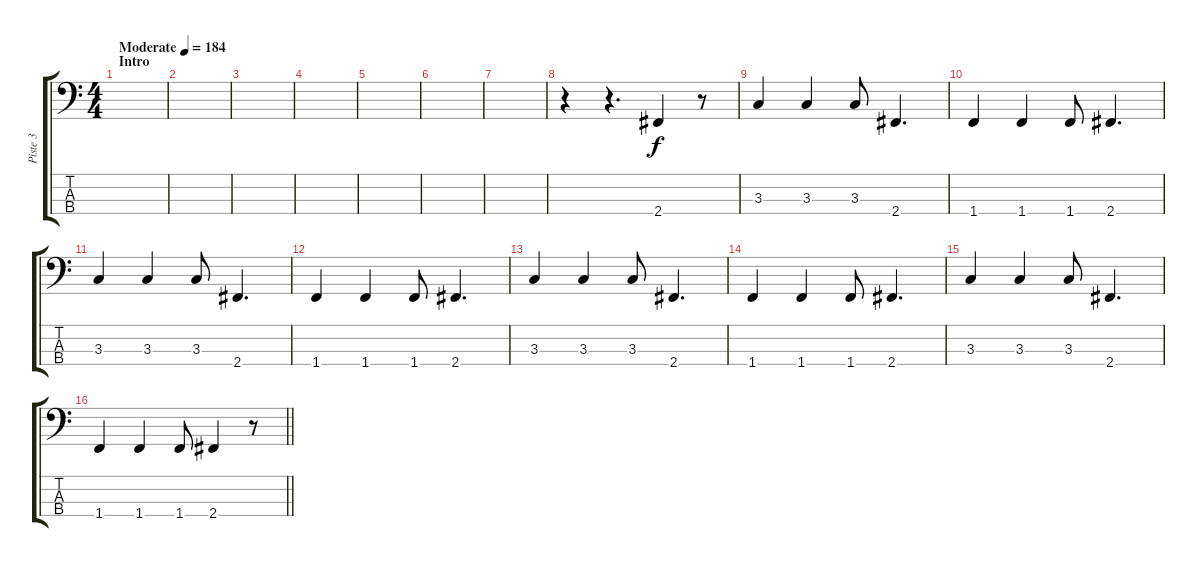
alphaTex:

\track ("Piste 3" "Piste 3") {instrument electricbasspick}
\staff {score tabs}
\tuning (G2 D2 A1 E1) {hide}
\ts (4 4)
\section ("" "Intro")
\tempo (184 "Moderate")
\clef f4
\ks c
|
|
|
|
|
|
|
r.4 r.4{d} 2.4.4 r.8 |
3.3.4 3.3.4 3.3.8 2.4.4{d} |
1.4.4 1.4.4 1.4.8 2.4.4{d} |
3.3.4 3.3.4 3.3.8 2.4.4{d} |
1.4.4 1.4.4 1.4.8 2.4.4{d} |
3.3.4 3.3.4 3.3.8 2.4.4{d} |
1.4.4 1.4.4 1.4.8 2.4.4{d} |
3.3.4 3.3.4 3.3.8 2.4.4{d} |
\barLineRight lightlight
1.4.4 1.4.4 1.4.8 2.4.4 r.8
